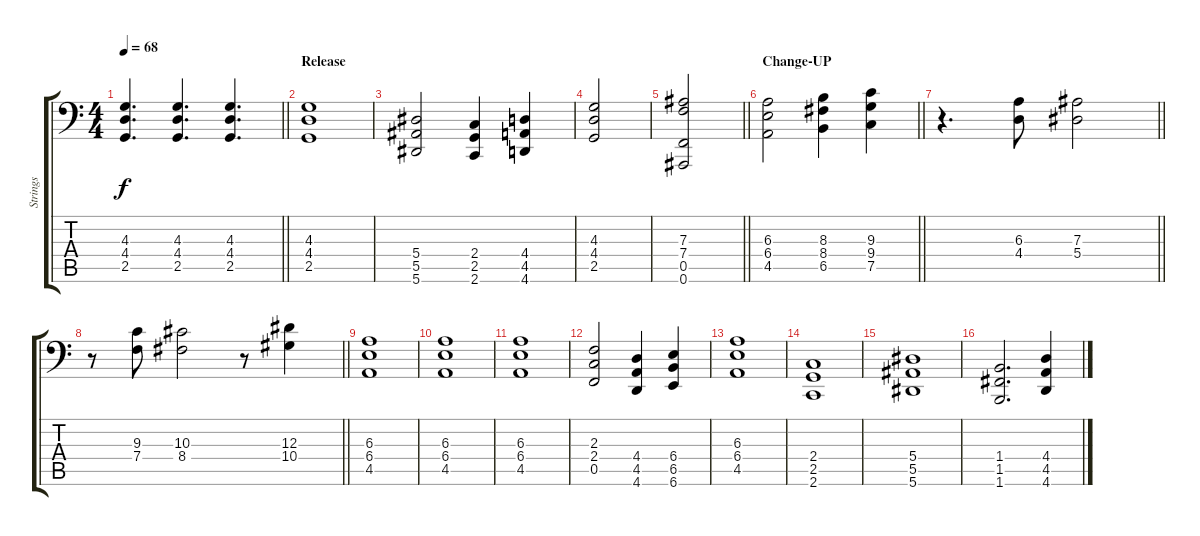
\track ("Strings" "Strings") {instrument stringensemble1}
\staff {score tabs}
\tuning (C4 G3 Eb3 Bb2 F2 Bb1) {hide}
\ts (4 4)
\tempo 68
\clef f4
\barLineRight lightlight
\ks c
(4.3 4.4 2.5).4{d dy f} (4.3 4.4 2.5).4{d} (4.3 4.4 2.5).4{d} |
\section ("" "Release")
(4.3 4.4 2.5).1 |
(5.4 5.5 5.6).2 (2.4 2.5 2.6).4 (4.4 4.5 4.6).4 |
(4.3 4.4 2.5).2 |
\barLineRight lightlight
(7.3 7.4 0.5 0.6).2 |
\section ("" "Change-UP")
\barLineRight lightlight
(6.3 6.4 4.5).2 (8.3 8.4 6.5).4 (9.3 9.4 7.5).4 |
\section ("" "")
\barLineRight lightlight
r.4{d} (6.3 4.4).8 (7.3 5.4).2 |
\section ("" "")
\barLineRight lightlight
r.8 (9.3 7.4).8 (10.3 8.4).2 r.8 (12.3 10.4).4 |
(6.3 6.4 4.5).1 |
(6.3 6.4 4.5).1 |
(6.3 6.4 4.5).1 |
(2.3 2.4 0.5).2 (4.4 4.5 4.6).4 (6.4 6.5 6.6).4 |
(6.3 6.4 4.5).1 |
(2.4 2.5 2.6).1 |
(5.4 5.5 5.6).1 |
(1.4 1.5 1.6).2{d} (4.4 4.5 4.6).4
